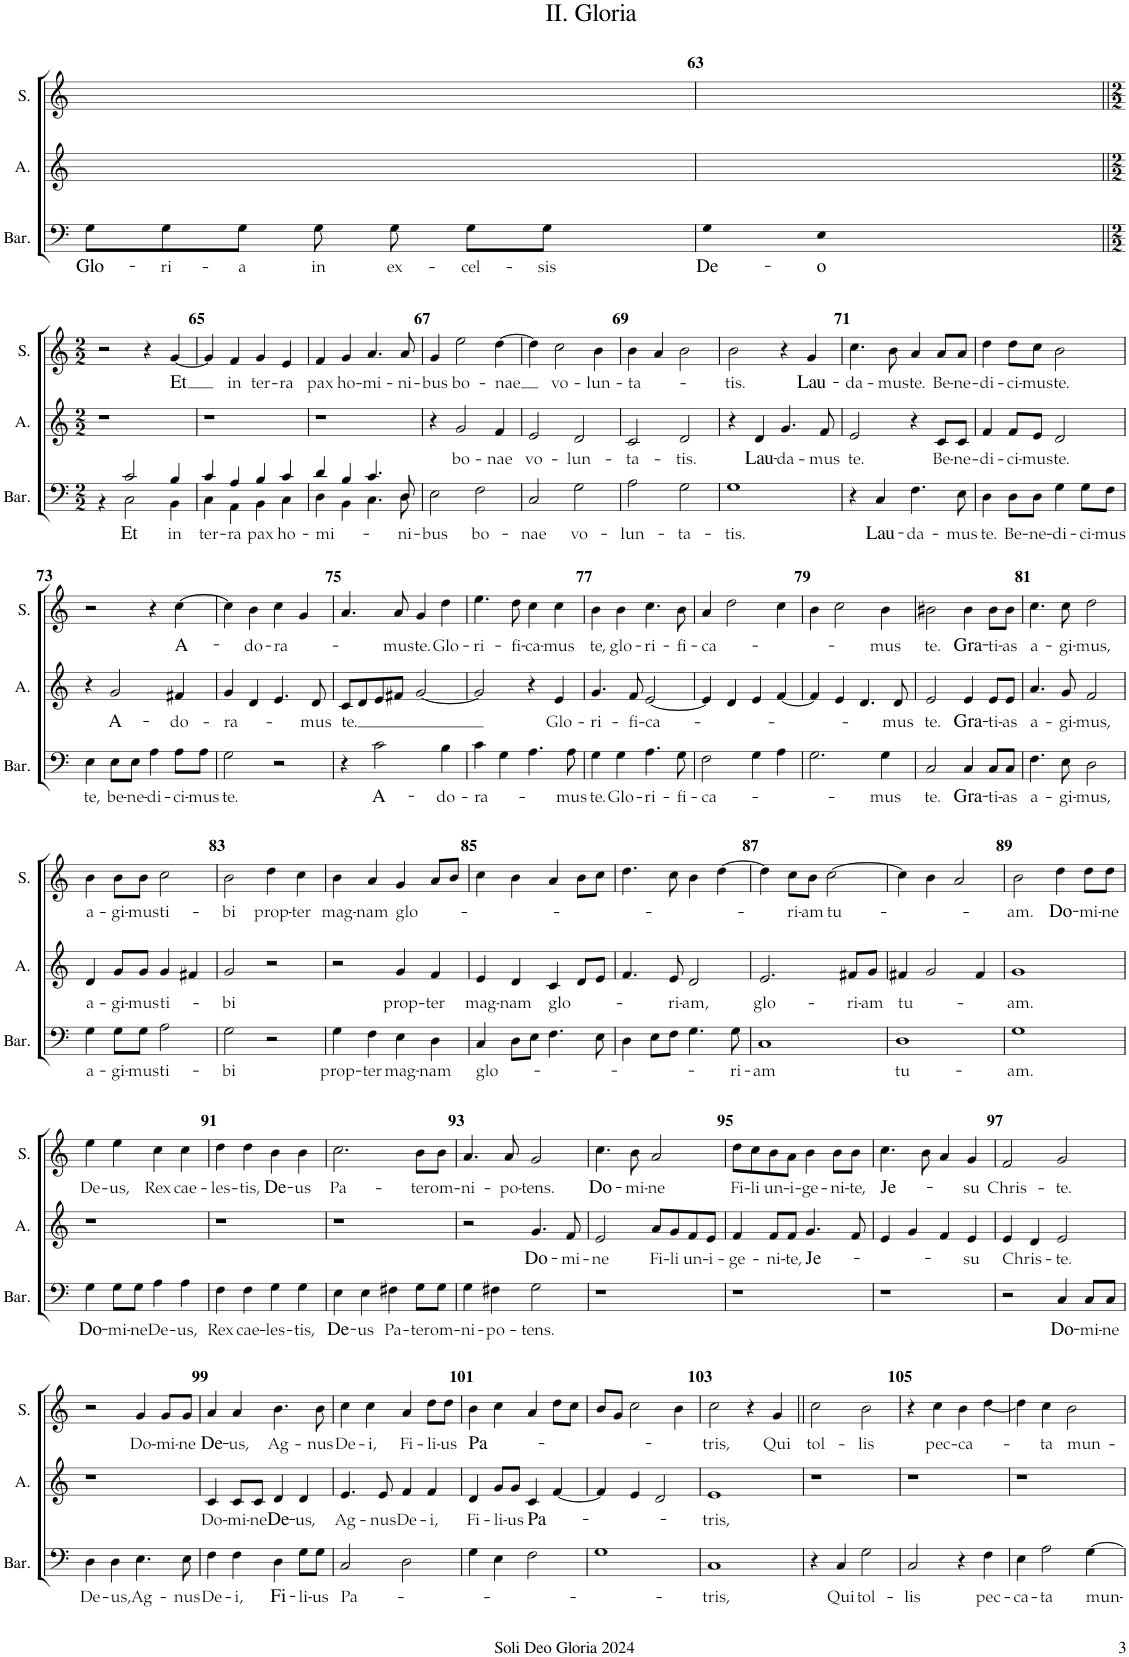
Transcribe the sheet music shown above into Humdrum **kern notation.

**kern	**text	**kern	**text	**kern	**text
*part3	*part3	*part2	*part2	*part1	*part1
*staff3	*staff3	*staff2	*staff2	*staff1	*staff1
*I"Baritone	*	*I"Alto	*	*I"Soprano	*
*I'Bar.	*	*I'A.	*	*I'S.	*
!!LO:PB:g=z
*clefF4	*	*clefG2	*	*clefG2	*
*k[]	*	*k[]	*	*k[]	*
*M2/2	*	*M2/2	*	*M2/2	*
*met(c|)	*	*met(c|)	*	*met(c|)	*
=62	=62	=62	=62	=62	=62
!	!LO:LY:b	!	!	!	!
8G\L	Glo-	1ryy	.	1ryy	.
!	!LO:LY:b	!	!	!	!
8G\	-ri-	.	.	.	.
!	!LO:LY:b	!	!	!	!
8G\J	-a	.	.	.	.
!	!LO:LY:b	!	!	!	!
8G\	in	.	.	.	.
!	!LO:LY:b	!	!	!	!
8G\	ex-	.	.	.	.
!	!LO:LY:b	!	!	!	!
8G\L	-cel-	.	.	.	.
!	!LO:LY:b	!	!	!	!
8G\J	-sis	.	.	.	.
8ryy	.	.	.	.	.
=63	=63	=63	=63	=63	=63
!	!LO:LY:b	!	!	!	!
4G	De-	1ryy	.	1ryy	.
!	!LO:LY:b	!	!	!	!
4E	-o	.	.	.	.
2ryy	.	.	.	.	.
!!LO:LB:g=z
=64||	=64||	=64||	=64||	=64||	=64||
*M2/2	*	*M2/2	*	*M2/2	*
*^	*	*	*	*	*
4ryy	4r	.	1r	.	2r	.
!	!	!LO:LY:b	!	!	!	!
2c/	2C\	Et	.	.	.	.
.	.	.	.	.	4r	.
!	!	!LO:LY:b	!	!	!	!LO:LY:b
4B/	4BB\	in	.	.	[<4g/	Et
=65	=65	=65	=65	=65	=65	=65
!	!	!LO:LY:b	!	!	!	!
4c/	4C\	ter-	1r	.	4g/]	.
!	!	!LO:LY:b	!	!	!	!LO:LY:b
4A/	4AA\	-ra	.	.	4f/	in
!	!	!LO:LY:b	!	!	!	!LO:LY:b
4B/	4BB\	pax	.	.	4g/	ter-
!	!	!LO:LY:b	!	!	!	!LO:LY:b
4c/	4C\	ho-	.	.	4e/	-ra
=66	=66	=66	=66	=66	=66	=66
!	!	!LO:LY:b	!	!	!	!LO:LY:b
4d/	4D\	-mi-	1r	.	4f/	pax
!	!	!	!	!	!	!LO:LY:b
4B/	4BB\	.	.	.	4g/	ho-
!	!	!	!	!	!	!LO:LY:b
4.c/	4.C\	.	.	.	4.a/	-mi-
!	!	!LO:LY:b	!	!	!	!LO:LY:b
8D/	8D\	-ni-	.	.	8a/	-ni-
=67	=67	=67	=67	=67	=67	=67
!	!	!LO:LY:b	!	!	!	!LO:LY:b
*v	*v	*	*	*	*	*
2E\	-bus	4r	.	4g/	-bus
!	!	!	!LO:LY:b	!	!LO:LY:b
.	.	2g/	bo-	2ee\	bo-
!	!LO:LY:b	!	!	!	!
2F\	bo-	.	.	.	.
!	!	!	!LO:LY:b	!	!LO:LY:b
.	.	4f/	-nae	[>4dd\	-nae
=68	=68	=68	=68	=68	=68
!	!LO:LY:b	!	!LO:LY:b	!	!
2C/	-nae	2e/	vo-	4dd\]	.
!	!	!	!	!	!LO:LY:b
.	.	.	.	2cc\	vo-
!	!LO:LY:b	!	!LO:LY:b	!	!
2G\	vo-	2d/	-lun-	.	.
!	!	!	!	!	!LO:LY:b
.	.	.	.	4b\	-lun-
=69	=69	=69	=69	=69	=69
!	!LO:LY:b	!	!LO:LY:b	!	!LO:LY:b
2A\	-lun-	2c/	-ta-	4b\	-ta-
.	.	.	.	4a/	.
!	!LO:LY:b	!	!LO:LY:b	!	!
2G\	-ta-	2d/	-tis.	2b\	.
=70	=70	=70	=70	=70	=70
!	!LO:LY:b	!	!	!	!LO:LY:b
1G	-tis.	4r	.	2b\	-tis.
!	!	!	!LO:LY:b	!	!
.	.	4d/	Lau-	.	.
!	!	!	!LO:LY:b	!	!
.	.	4.g/	-da-	4r	.
!	!	!	!	!	!LO:LY:b
.	.	.	.	4g/	Lau-
!	!	!	!LO:LY:b	!	!
.	.	8f/	-mus	.	.
=71	=71	=71	=71	=71	=71
!	!	!	!LO:LY:b	!	!LO:LY:b
4r	.	2e/	te.	4.cc\	-da-
!	!LO:LY:b	!	!	!	!
4C/	Lau-	.	.	.	.
!	!	!	!	!	!LO:LY:b
.	.	.	.	8b\	-mus
!	!LO:LY:b	!	!	!	!LO:LY:b
4.F\	-da-	4r	.	4a/	te.
!	!	!	!LO:LY:b	!	!LO:LY:b
.	.	8c/L	Be-	8a/L	Be-
!	!LO:LY:b	!	!LO:LY:b	!	!LO:LY:b
8E\	-mus	8c/J	-ne-	8a/J	-ne-
=72	=72	=72	=72	=72	=72
!	!LO:LY:b	!	!LO:LY:b	!	!LO:LY:b
4D\	te.	4f/	-di-	4dd\	-di-
!	!LO:LY:b	!	!LO:LY:b	!	!LO:LY:b
8D\L	Be-	8f/L	-ci-	8dd\L	-ci-
!	!LO:LY:b	!	!LO:LY:b	!	!LO:LY:b
8D\J	-ne-	8e/J	-mus	8cc\J	-mus
!	!LO:LY:b	!	!LO:LY:b	!	!LO:LY:b
4G\	-di-	2d/	te.	2b\	te.
!	!LO:LY:b	!	!	!	!
8G\L	-ci-	.	.	.	.
!	!LO:LY:b	!	!	!	!
8F\J	-mus	.	.	.	.
!!LO:LB:g=z
=73	=73	=73	=73	=73	=73
!	!LO:LY:b	!	!	!	!
4E\	te,	4r	.	2r	.
!	!LO:LY:b	!	!LO:LY:b	!	!
8E\L	be-	2g/	A-	.	.
!	!LO:LY:b	!	!	!	!
8E\J	-ne-	.	.	.	.
!	!LO:LY:b	!	!	!	!
4A\	-di-	.	.	4r	.
!	!LO:LY:b	!	!LO:LY:b	!	!LO:LY:b
8A\L	-ci-	4f#X/	-do-	[>4cc\	A-
!	!LO:LY:b	!	!	!	!
8A\J	-mus	.	.	.	.
=74	=74	=74	=74	=74	=74
!	!LO:LY:b	!	!LO:LY:b	!	!
2G\	te.	4g/	-ra-	4cc\]	.
!	!	!	!	!	!LO:LY:b
.	.	4d/	.	4b\	-do-
!	!	!	!	!	!LO:LY:b
2r	.	4.e/	.	4cc\	-ra-
.	.	.	.	4g/	.
!	!	!	!LO:LY:b	!	!
.	.	8d/	-mus	.	.
=75	=75	=75	=75	=75	=75
!	!	!	!LO:LY:b	!	!
4r	.	8c/L	te.	4.a/	.
.	.	8d/	.	.	.
!	!LO:LY:b	!	!	!	!
2c\	A-	8e/	.	.	.
!	!	!	!	!	!LO:LY:b
.	.	8f#X/J	.	8a/	-mus
!	!	!	!	!	!LO:LY:b
.	.	[<2g/	.	4g/	te.
!	!LO:LY:b	!	!	!	!LO:LY:b
4B\	-do-	.	.	4dd\	Glo-
=76	=76	=76	=76	=76	=76
!	!LO:LY:b	!	!	!	!LO:LY:b
4c\	-ra-	2g/]	.	4.ee\	-ri-
4G\	.	.	.	.	.
!	!	!	!	!	!LO:LY:b
.	.	.	.	8dd\	-fi-
!	!	!	!	!	!LO:LY:b
4.A\	.	4r	.	4cc\	-ca-
!	!	!	!LO:LY:b	!	!LO:LY:b
.	.	4e/	Glo-	4cc\	-mus
!	!LO:LY:b	!	!	!	!
8A\	-mus	.	.	.	.
=77	=77	=77	=77	=77	=77
!	!LO:LY:b	!	!LO:LY:b	!	!LO:LY:b
4G\	te.	4.g/	-ri-	4b\	te,
!	!LO:LY:b	!	!	!	!LO:LY:b
4G\	Glo-	.	.	4b\	glo-
!	!	!	!LO:LY:b	!	!
.	.	8f/	-fi-	.	.
!	!LO:LY:b	!	!LO:LY:b	!	!LO:LY:b
4.A\	-ri-	[<2e/	-ca-	4.cc\	-ri-
!	!LO:LY:b	!	!	!	!LO:LY:b
8G\	-fi-	.	.	8b\	-fi-
=78	=78	=78	=78	=78	=78
!	!LO:LY:b	!	!	!	!LO:LY:b
2F\	-ca-	4e/]	.	4a/	-ca-
.	.	4d/	.	2dd\	.
4G\	.	4e/	.	.	.
4A\	.	[<4f/	.	4cc\	.
=79	=79	=79	=79	=79	=79
2.G\	.	4f/]	.	4b\	.
.	.	4e/	.	2cc\	.
.	.	4.d/	.	.	.
!	!LO:LY:b	!	!	!	!LO:LY:b
4G\	-mus	.	.	4b\	-mus
!	!	!	!LO:LY:b	!	!
.	.	8d/	-mus	.	.
=80	=80	=80	=80	=80	=80
!	!LO:LY:b	!	!LO:LY:b	!	!LO:LY:b
2C/	te.	2e/	te.	2b#X\	te.
!	!LO:LY:b	!	!LO:LY:b	!	!LO:LY:b
4C/	Gra-	4e/	Gra-	4b#\	Gra-
!	!LO:LY:b	!	!LO:LY:b	!	!LO:LY:b
8C/L	-ti-	8e/L	-ti-	8b#\L	-ti-
!	!LO:LY:b	!	!LO:LY:b	!	!LO:LY:b
8C/J	-as	8e/J	-as	8b#\J	-as
=81	=81	=81	=81	=81	=81
!	!LO:LY:b	!	!LO:LY:b	!	!LO:LY:b
4.F\	a-	4.a/	a-	4.cc\	a-
!	!LO:LY:b	!	!LO:LY:b	!	!LO:LY:b
8E\	-gi-	8g/	-gi-	8cc\	-gi-
!	!LO:LY:b	!	!LO:LY:b	!	!LO:LY:b
2D\	-mus,	2f/	-mus,	2dd\	-mus,
!!LO:LB:g=z
=82	=82	=82	=82	=82	=82
!	!LO:LY:b	!	!LO:LY:b	!	!LO:LY:b
4G\	a-	4d/	a-	4b\	a-
!	!LO:LY:b	!	!LO:LY:b	!	!LO:LY:b
8G\L	-gi-	8g/L	-gi-	8b\L	-gi-
!	!LO:LY:b	!	!LO:LY:b	!	!LO:LY:b
8G\J	-mus	8g/J	-mus	8b\J	-mus
!	!LO:LY:b	!	!LO:LY:b	!	!LO:LY:b
2A\	ti-	4g/	ti-	2cc\	ti-
.	.	4f#X/	.	.	.
=83	=83	=83	=83	=83	=83
!	!LO:LY:b	!	!LO:LY:b	!	!LO:LY:b
2G\	-bi	2g/	-bi	2b\	-bi
!	!	!	!	!	!LO:LY:b
2r	.	2r	.	4dd\	prop-
!	!	!	!	!	!LO:LY:b
.	.	.	.	4cc\	-ter
=84	=84	=84	=84	=84	=84
!	!LO:LY:b	!	!	!	!LO:LY:b
4G\	prop-	2r	.	4b\	mag-
!	!LO:LY:b	!	!	!	!LO:LY:b
4F\	-ter	.	.	4a/	-nam
!	!LO:LY:b	!	!LO:LY:b	!	!LO:LY:b
4E\	mag-	4g/	prop-	4g/	glo-
!	!LO:LY:b	!	!LO:LY:b	!	!
4D\	-nam	4f/	-ter	8a/L	.
.	.	.	.	8b/J	.
=85	=85	=85	=85	=85	=85
!	!LO:LY:b	!	!LO:LY:b	!	!
4C/	glo-	4e/	mag-	4cc\	.
!	!	!	!LO:LY:b	!	!
8D\L	.	4d/	-nam	4b\	.
8E\J	.	.	.	.	.
!	!	!	!LO:LY:b	!	!
4.F\	.	4c/	glo-	4a/	.
.	.	8d/L	.	8b\L	.
8E\	.	8e/J	.	8cc\J	.
=86	=86	=86	=86	=86	=86
4D\	.	4.f/	.	4.dd\	.
8E\L	.	.	.	.	.
!	!	!	!LO:LY:b	!	!
8F\J	.	8e/	-ri-	8cc\	.
!	!	!	!LO:LY:b	!	!
4.G\	.	2d/	-am,	4b\	.
.	.	.	.	[>4dd\	.
!	!LO:LY:b	!	!	!	!
8G\	-ri-	.	.	.	.
=87	=87	=87	=87	=87	=87
!	!LO:LY:b	!	!LO:LY:b	!	!
1C	-am	2.e/	glo-	4dd\]	.
!	!	!	!	!	!LO:LY:b
.	.	.	.	8cc\L	-ri-
!	!	!	!	!	!LO:LY:b
.	.	.	.	8b\J	-am
!	!	!	!	!	!LO:LY:b
.	.	.	.	[>2cc\	tu-
!	!	!	!LO:LY:b	!	!
.	.	8f#X/L	-ri-	.	.
!	!	!	!LO:LY:b	!	!
.	.	8g/J	-am	.	.
=88	=88	=88	=88	=88	=88
!	!LO:LY:b	!	!LO:LY:b	!	!
1D	tu-	4f#X/	tu-	4cc\]	.
.	.	2g/	.	4b\	.
.	.	.	.	2a/	.
.	.	4f#/	.	.	.
=89	=89	=89	=89	=89	=89
!	!LO:LY:b	!	!LO:LY:b	!	!LO:LY:b
1G	-am.	1g	-am.	2b\	-am.
!	!	!	!	!	!LO:LY:b
.	.	.	.	4dd\	Do-
!	!	!	!	!	!LO:LY:b
.	.	.	.	8dd\L	-mi-
!	!	!	!	!	!LO:LY:b
.	.	.	.	8dd\J	-ne
!!LO:LB:g=z
=90	=90	=90	=90	=90	=90
!	!LO:LY:b	!	!	!	!LO:LY:b
4G\	Do-	1r	.	4ee\	De-
!	!LO:LY:b	!	!	!	!LO:LY:b
8G\L	-mi-	.	.	4ee\	-us,
!	!LO:LY:b	!	!	!	!
8G\J	-ne	.	.	.	.
!	!LO:LY:b	!	!	!	!LO:LY:b
4A\	De-	.	.	4cc\	Rex
!	!LO:LY:b	!	!	!	!LO:LY:b
4A\	-us,	.	.	4cc\	cae-
=91	=91	=91	=91	=91	=91
!	!LO:LY:b	!	!	!	!LO:LY:b
4F\	Rex	1r	.	4dd\	-les-
!	!LO:LY:b	!	!	!	!LO:LY:b
4F\	cae-	.	.	4dd\	-tis,
!	!LO:LY:b	!	!	!	!LO:LY:b
4G\	-les-	.	.	4b\	De-
!	!LO:LY:b	!	!	!	!LO:LY:b
4G\	-tis,	.	.	4b\	-us
=92	=92	=92	=92	=92	=92
!	!LO:LY:b	!	!	!	!LO:LY:b
4E\	De-	1r	.	2.cc\	Pa-
!	!LO:LY:b	!	!	!	!
4E\	-us	.	.	.	.
!	!LO:LY:b	!	!	!	!
4F#X\	Pa-	.	.	.	.
!	!LO:LY:b	!	!	!	!LO:LY:b
8G\L	-ter	.	.	8b\L	-ter
!	!LO:LY:b	!	!	!	!LO:LY:b
8G\J	om-	.	.	8b\J	om-
=93	=93	=93	=93	=93	=93
!	!LO:LY:b	!	!	!	!LO:LY:b
4G\	-ni-	2r	.	4.a/	-ni-
!	!LO:LY:b	!	!	!	!
4F#X\	-po-	.	.	.	.
!	!	!	!	!	!LO:LY:b
.	.	.	.	8a/	-po-
!	!LO:LY:b	!	!LO:LY:b	!	!LO:LY:b
2G\	-tens.	4.g/	Do-	2g/	-tens.
!	!	!	!LO:LY:b	!	!
.	.	8f/	-mi-	.	.
=94	=94	=94	=94	=94	=94
!	!	!	!LO:LY:b	!	!LO:LY:b
1r	.	2e/	-ne	4.cc\	Do-
!	!	!	!	!	!LO:LY:b
.	.	.	.	8b\	-mi-
!	!	!	!LO:LY:b	!	!LO:LY:b
.	.	8a/L	Fi-	2a/	-ne
!	!	!	!LO:LY:b	!	!
.	.	8g/	-li	.	.
!	!	!	!LO:LY:b	!	!
.	.	8f/	un-	.	.
!	!	!	!LO:LY:b	!	!
.	.	8e/J	-i-	.	.
=95	=95	=95	=95	=95	=95
!	!	!	!LO:LY:b	!	!LO:LY:b
1r	.	4f/	-ge-	8dd\L	Fi-
!	!	!	!	!	!LO:LY:b
.	.	.	.	8cc\	-li
!	!	!	!LO:LY:b	!	!LO:LY:b
.	.	8f/L	-ni-	8b\	un-
!	!	!	!LO:LY:b	!	!LO:LY:b
.	.	8f/J	-te,	8a\J	-i-
!	!	!	!LO:LY:b	!	!LO:LY:b
.	.	4.g/	Je-	4b\	-ge-
!	!	!	!	!	!LO:LY:b
.	.	.	.	8b\L	-ni-
!	!	!	!	!	!LO:LY:b
.	.	8f/	.	8b\J	-te,
=96	=96	=96	=96	=96	=96
!	!	!	!	!	!LO:LY:b
1r	.	4e/	.	4.cc\	Je-
.	.	4g/	.	.	.
.	.	.	.	8b\	.
.	.	4f/	.	4a/	.
!	!	!	!LO:LY:b	!	!LO:LY:b
.	.	4e/	-su	4g/	-su
=97	=97	=97	=97	=97	=97
!	!	!	!LO:LY:b	!	!LO:LY:b
2r	.	4e/	Chris-	2f/	Chris-
.	.	4d/	.	.	.
!	!LO:LY:b	!	!LO:LY:b	!	!LO:LY:b
4C/	Do-	2e/	-te.	2g/	-te.
!	!LO:LY:b	!	!	!	!
8C/L	-mi-	.	.	.	.
!	!LO:LY:b	!	!	!	!
8C/J	-ne	.	.	.	.
!!LO:LB:g=z
=98	=98	=98	=98	=98	=98
!	!LO:LY:b	!	!	!	!
4D\	De-	1r	.	2r	.
!	!LO:LY:b	!	!	!	!
4D\	-us,Ag-	.	.	.	.
!	!	!	!	!	!LO:LY:b
4.E\	.	.	.	4g/	Do-
!	!	!	!	!	!LO:LY:b
.	.	.	.	8g/L	-mi-
!	!LO:LY:b	!	!	!	!LO:LY:b
8E\	-nus	.	.	8g/J	-ne
=99	=99	=99	=99	=99	=99
!	!LO:LY:b	!	!LO:LY:b	!	!LO:LY:b
4F\	De-	4c/	Do-	4a/	De-
!	!LO:LY:b	!	!LO:LY:b	!	!LO:LY:b
4F\	-i,	8c/L	-mi-	4a/	-us,
!	!	!	!LO:LY:b	!	!
.	.	8c/J	-ne	.	.
!	!LO:LY:b	!	!LO:LY:b	!	!LO:LY:b
4D\	Fi-	4d/	De-	4.b\	Ag-
!	!LO:LY:b	!	!LO:LY:b	!	!
8G\L	-li-	4d/	-us,	.	.
!	!LO:LY:b	!	!	!	!LO:LY:b
8G\J	-us	.	.	8b\	-nus
=100	=100	=100	=100	=100	=100
!	!LO:LY:b	!	!LO:LY:b	!	!LO:LY:b
2C/	Pa-	4.e/	Ag-	4cc\	De-
!	!	!	!	!	!LO:LY:b
.	.	.	.	4cc\	-i,
!	!	!	!LO:LY:b	!	!
.	.	8e/	-nus	.	.
!	!	!	!LO:LY:b	!	!LO:LY:b
2D\	.	4f/	De-	4a/	Fi-
!	!	!	!LO:LY:b	!	!LO:LY:b
.	.	4f/	-i,	8dd\L	-li-
!	!	!	!	!	!LO:LY:b
.	.	.	.	8dd\J	-us
=101	=101	=101	=101	=101	=101
!	!	!	!LO:LY:b	!	!LO:LY:b
4G\	.	4d/	Fi-	4b\	Pa-
!	!	!	!LO:LY:b	!	!
4E\	.	8g/L	-li-	4cc\	.
!	!	!	!LO:LY:b	!	!
.	.	8g/J	-us	.	.
!	!	!	!LO:LY:b	!	!
2F\	.	4c/	Pa-	4a/	.
.	.	[<4f/	.	8dd\L	.
.	.	.	.	8cc\J	.
=102	=102	=102	=102	=102	=102
1G	.	4f/]	.	8b/L	.
.	.	.	.	8g/J	.
.	.	4e/	.	2cc\	.
.	.	2d/	.	.	.
.	.	.	.	4b\	.
=103	=103	=103	=103	=103	=103
!	!LO:LY:b	!	!LO:LY:b	!	!LO:LY:b
1C	-tris,	1e	-tris,	2cc\	-tris,
.	.	.	.	4r	.
!	!	!	!	!	!LO:LY:b
.	.	.	.	4g/	Qui
=104||	=104||	=104||	=104||	=104||	=104||
!	!	!	!	!	!LO:LY:b
4r	.	1r	.	2cc\	tol-
!	!LO:LY:b	!	!	!	!
4C/	Qui	.	.	.	.
!	!LO:LY:b	!	!	!	!LO:LY:b
2G\	tol-	.	.	2b\	-lis
=105	=105	=105	=105	=105	=105
!	!LO:LY:b	!	!	!	!
2C/	-lis	1r	.	4r	.
!	!	!	!	!	!LO:LY:b
.	.	.	.	4cc\	pec-
!	!	!	!	!	!LO:LY:b
4r	.	.	.	4b\	-ca-
!	!LO:LY:b	!	!	!	!
4F\	pec-	.	.	[<4dd\	.
=106	=106	=106	=106	=106	=106
!	!LO:LY:b	!	!	!	!
4E\	-ca-	1r	.	4dd\]	.
!	!LO:LY:b	!	!	!	!LO:LY:b
2A\	-ta	.	.	4cc\	-ta
!	!	!	!	!	!LO:LY:b
.	.	.	.	2b\	mun-
!	!LO:LY:b	!	!	!	!
[>4G\	mun-	.	.	.	.
=	=	=	=	=	=
*-	*-	*-	*-	*-	*-
